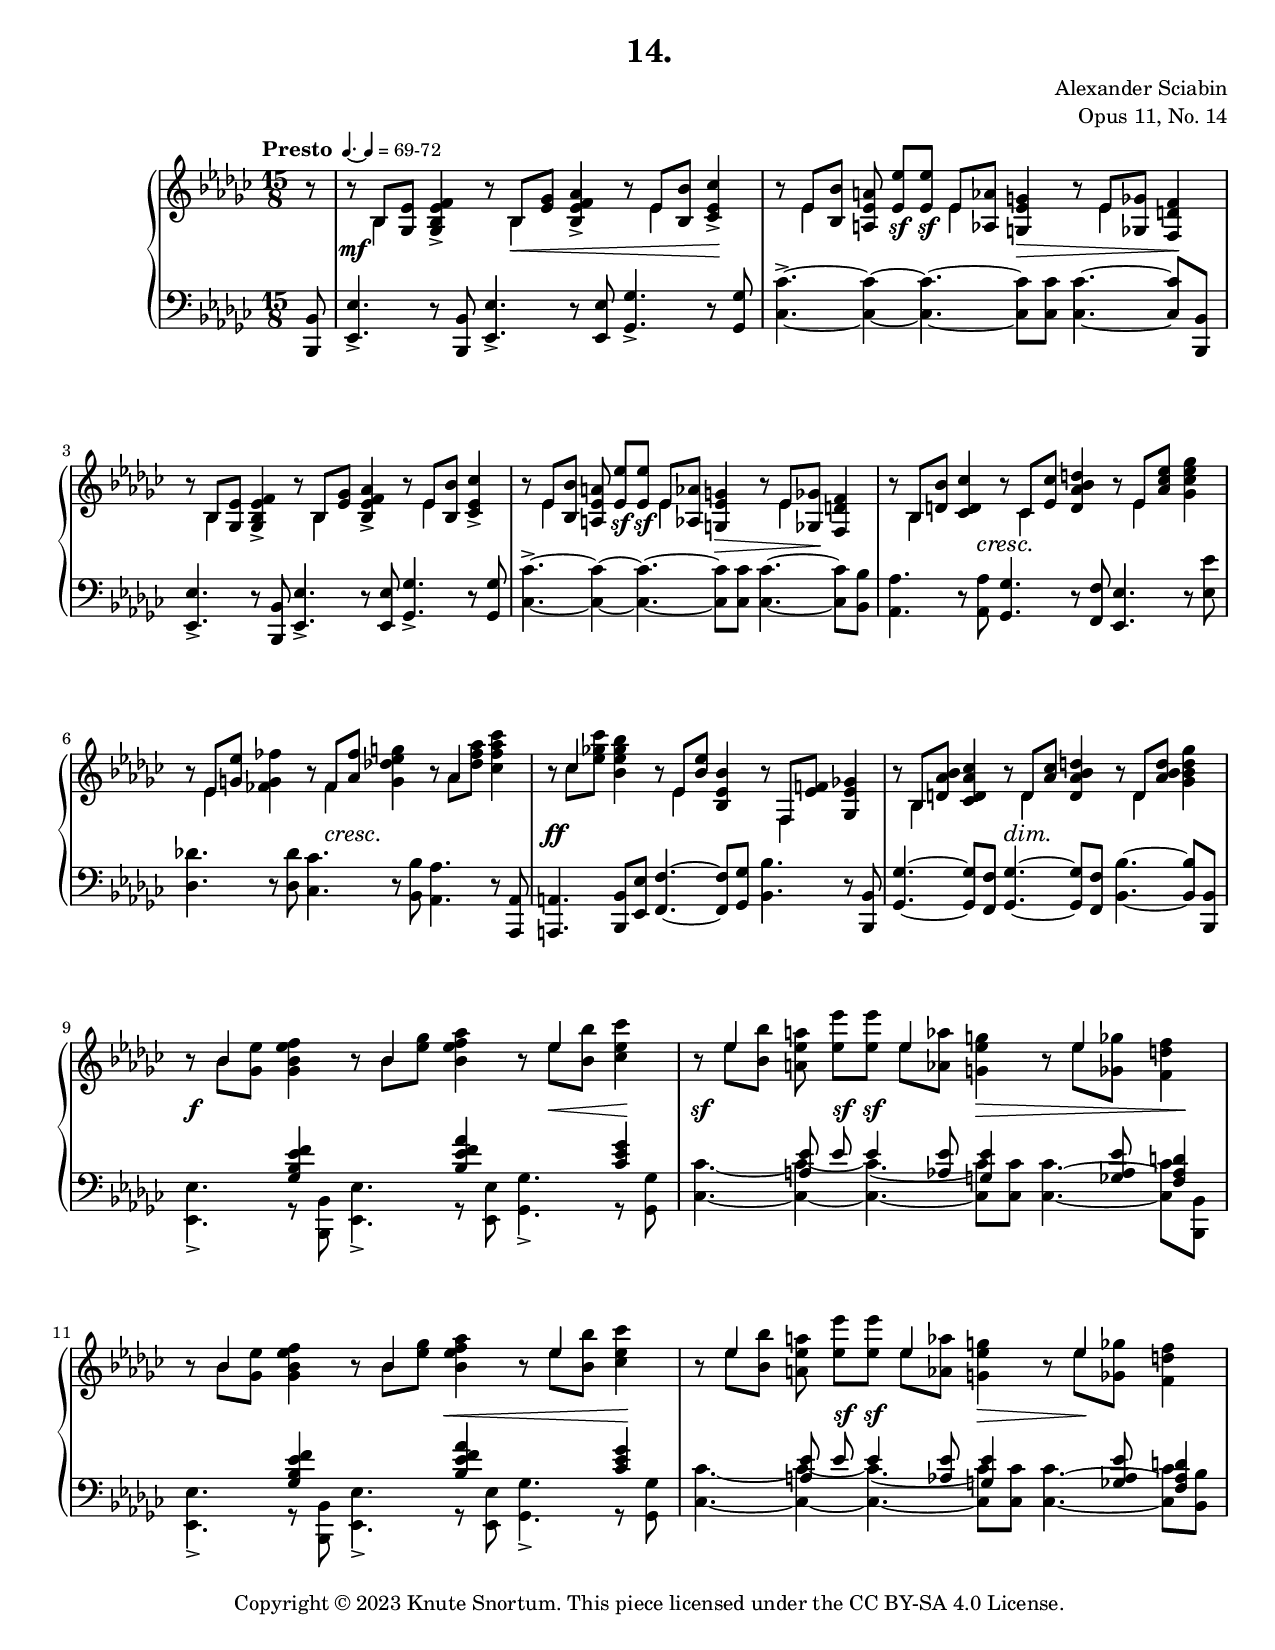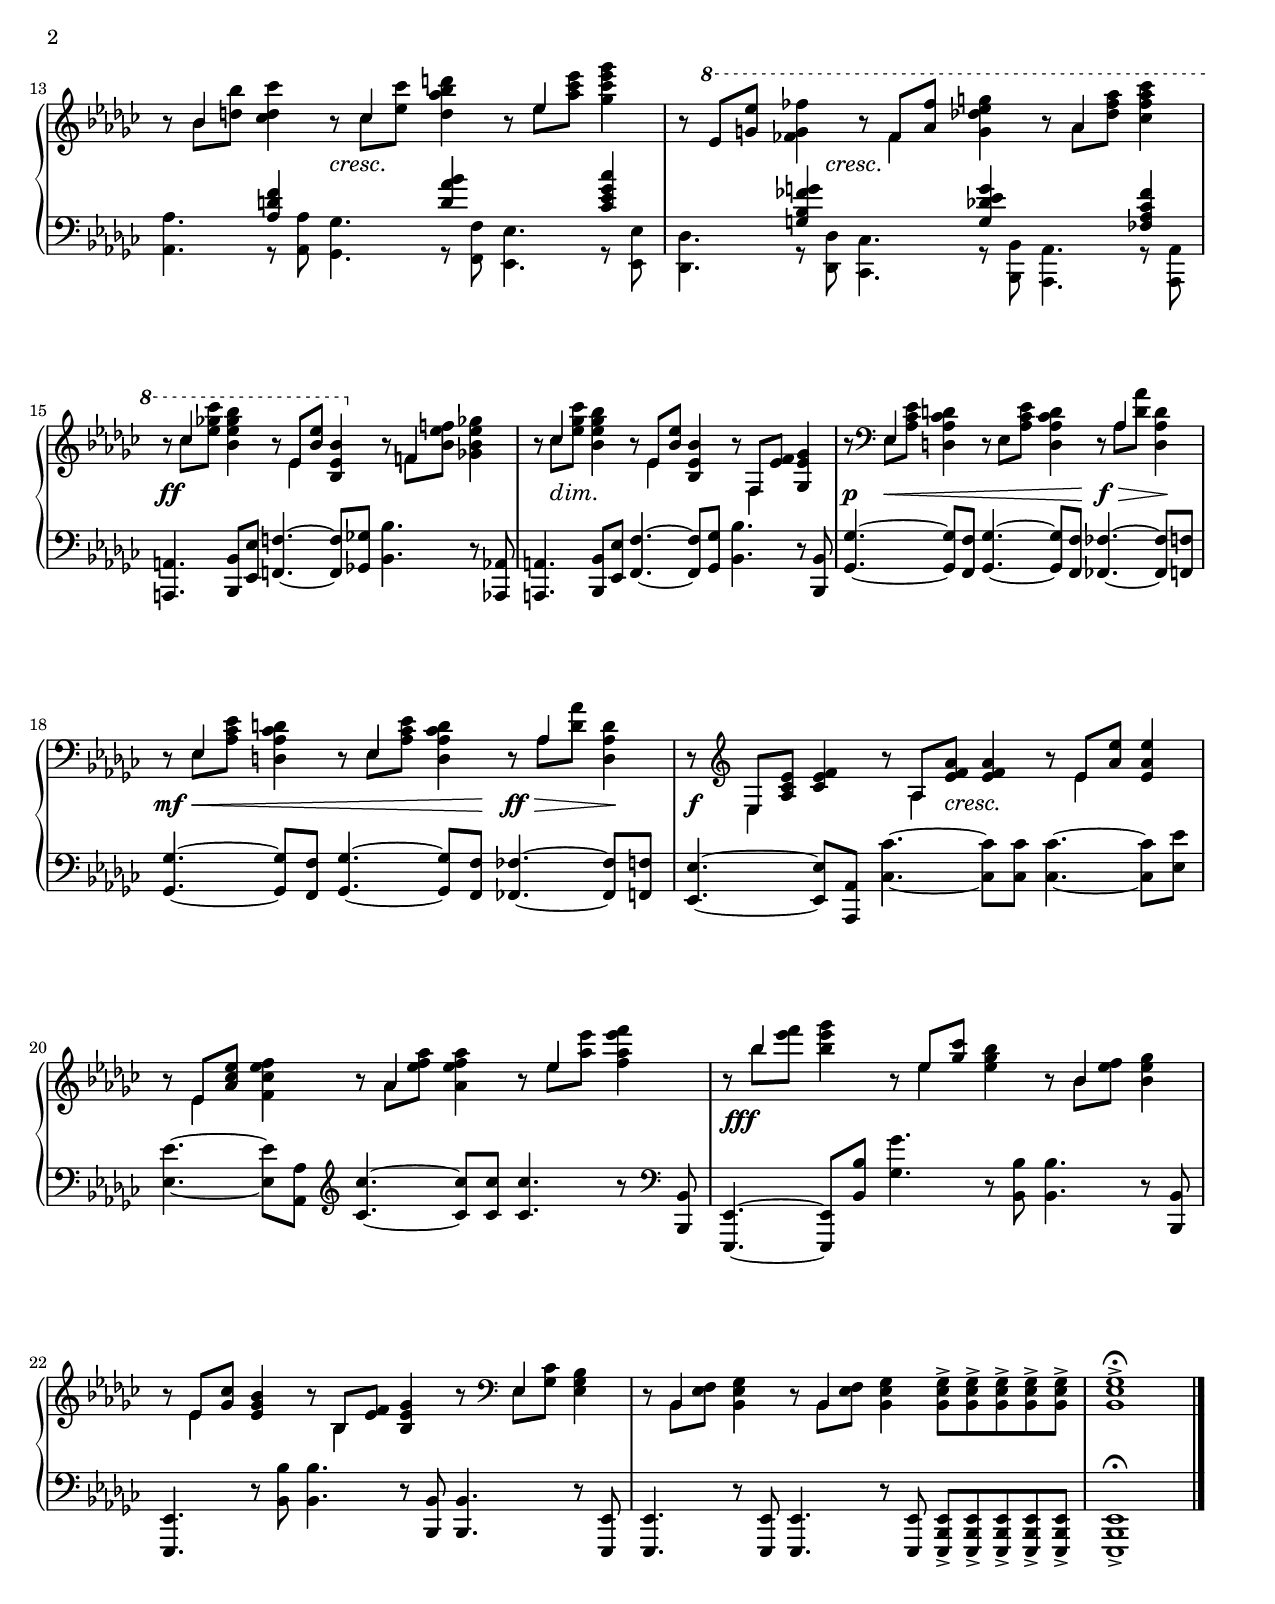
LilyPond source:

\version "2.24.0"

\include "includes/header-paper.ily"
%...+....1....+....2....+....3....+....4....+....5....+....6....+....7....+....

\version "2.24.0"
\language "english"

\include "global-variables.ily"

%%% Positions and shapes %%%

moveAccidentalA = \tweak Accidental.X-offset 1 \etc
moveAccidentalB = \tweak Accidental.X-offset -2 \etc

moveTieA = 
  \once \override TieColumn.tie-configuration = #'((5.5 . -1) (-2.0 . -1))
moveTieB = 
  \once \override TieColumn.tie-configuration = #'((3.5 . -1) (-2.0 . -1))
moveTieC = 
  \once \override TieColumn.tie-configuration = #'((5.0 . 1) (-2.0 . -1))

%% Music %%%

tempoMarkup = 
\markup {
  "Presto"
  \hspace #0.4 \teeny
  \rhythm {
    \override Score.SpacingSpanner.spacing-increment = 0.5
    4.~ 4 
  }
  \small \normal-text "= 69-72"
}

global = {
  \time 3,2,3,2,3,2 15/8
  \key ef \minor
  \accidentalStyle piano
}

rightHandUpper = \relative {
  \set Score.tempoHideNote = ##t
  \tempo \tempoMarkup $#{ 8*5 #} = 69 % 4. + 4 = 69
  \partial 8 r8 
  r8 bf <gf ef'> <gf bf ef f>4->  r8 bf <ef gf> <bf ef f af>4->  
    r8 ef <bf bf'> <cf ef cf'>4-> |
  r8 ef <bf bf'> <a ef' a> <ef' ef'>[\sf  q]\sf ef <af, af'> <g ef' g>4 
    r8 ef' <gf, gf'> <f d' f>4 |
  r8 bf <gf ef'> <gf bf ef f>4->  r8 bf <ef gf> <bf ef f af>4->  
    r8 ef <bf bf'> <cf ef cf'>4-> |
  r8 ef <bf bf'> <a ef' a> <ef' ef'>[\sf  q]\sf ef <af, af'> <g ef' g>4 
    r8 ef' <gf, gf'> <f d' f>4 |
  r8 bf <d bf'> <cf d cf'>4  r8 cf <ef cf'> <d af' bf d>4
    r8 ef <af cf ef> <gf cf ef gf>4 |
  r8 ef <g ef'> <ff g \moveAccidentalA ff'>4  r8 \voiceOne ff <af ff'> 
    \oneVoice <g df' ef g>4  r8 af <df ff af> <cf ff af cf>4 |
  r8 cf <ef gf cf> <bf ef gf bf>4  r8 ef, <bf' ef> <bf, ef bf'>4
    r8 f <ef' f> <gf, ef' gf>4 |
  r8 bf <d af' bf> <cf d af' cf>4  r8 d <af' cf> <d, af' bf d>4
    r8 d <af' bf d> <gf bf d gf>4 |
  
  \barNumberCheck 9
  r8 bf <gf ef'> <gf bf ef f>4  r8 bf <ef gf> <bf ef f af>4
    r8 ef <bf bf'> <cf ef cf'>4 |
  r8 ef <bf bf'> <a ef' a> <ef' ef'>[  q] ef <af, af'> <g ef' g>4
    r8 ef' <gf, gf'> <f d' f>4 |
  r8 bf <gf ef'> <gf bf ef f>4  r8 bf <ef gf> <bf ef f af>4
    r8 ef <bf bf'> <cf ef cf'>4 |
  r8 ef <bf bf'> <a ef' a> <ef' ef'>[  q] ef <af, af'> <g ef' g>4
    r8 ef' <gf, gf'> <f d' f>4 |
  r8 bf <d bf'> <cf d cf'>4  r8 cf <ef cf'> <d af' bf \moveAccidentalB d>4
    r8 ef <af cf ef> <gf cf ef gf>4 |
  r8 \ottava 1 ef <g ef'> <ff g \moveAccidentalA ff'>4  r8 \voiceOne 
    ff <af ff'> \oneVoice <g df' ef g>4 r8 af <df ff af> <cf ff af cf>4 |
  r8 cf <ef gf cf> <bf ef gf bf>4  r8 ef, <bf' ef> <bf, ef bf'>4
    \ottava 0 r8 f <bf ef f> <gf bf ef gf>4 |
  r8 cf <ef gf cf> <bf ef gf bf>4  r8 ef, <bf' ef> <bf, ef bf'>4
    r8 f <ef' f> <gf, ef' gf>4 |
  
  \barNumberCheck 17
  r8 \clef bass ef <af cf ef> <d, af' cf d>4  r8 ef <af cf ef> <d, af' cf d>4
    r8 af' <d af'> <d, af' d>4 |
  r8 ef <af cf ef> <d, af' cf d>4  r8 ef <af cf ef> <d, af' cf d>4
    r8 af' <d af'> <d, af' d>4 |
  r8 \clef treble ef <af cf ef> <cf ef f>4  r8 af <ef' f af> q4
    r8 ef <af ef'> <ef af ef'>4 |
  r8 ef <af cf ef> <f cf' ef f>4  r8 af <ef' f af> <af, ef' f af>4
    r8 ef' <af ef'> <f af ef' f>4 |
  r8 bf <ef f> <bf ef gf>4  r8 \voiceOne ef, <gf cf> \oneVoice <ef gf bf>4
    r8 bf <ef f> <bf ef gf>4 |
  r8 ef, <gf cf> <ef gf bf>4  r8 bf <ef f> <bf ef gf>4
    r8 \clef bass ef, <gf cf> <ef gf bf>4 |
  r8 bf <ef f> <bf ef gf>4  r8 bf <ef f> <bf ef gf>4  q8[-> q-> q-> q-> q]-> |
  q1->\fermata
  \bar "|."
}

rightHandLower = \relative {
  \voiceTwo
  \partial 8 s8
  s8 bf4 s  s8 bf4 s  s8 ef4 s |
  s8 ef4 s  s8 ef4 s  s8 ef4 s |
  s8 bf4 s  s8 bf4 s  s8 ef4 s |
  s8 ef4 s  s8 ef4 s  s8 ef4 s |
  s8 bf4 s  s8 cf4 s  s8 ef4 s |
  s8 ef4 s  s8 ff4 s  s8 \voiceOne af4 s |
  s8 cf4 s  s8 \voiceTwo ef,4 s  s8 f,4 s |
  s8 bf4 s  s8 d4 s  s8 d4 s |
  
  \barNumberCheck 9
  \voiceOne s8 bf'4 s  s8 bf4 s  s8 ef4 s4 |
  s8 ef4 s  s8 ef4 s  s8 ef4 s |
  s8 bf4 s  s8 bf4 s  s8 ef4 s4 |
  s8 ef4 s  s8 ef4 s  s8 ef4 s |
  s8 bf4 s  s8 cf4 s  s8 ef4 s |
  s4. s4  s8 \voiceTwo ff4 s  s8 \voiceOne af4 s |
  s8 cf4 s  s8 \voiceTwo ef,4 s  s8 \voiceOne f,4 s |
  s8 cf'4 s  s8 \voiceTwo ef,4 s  s8 f,4 s |
  
  \barNumberCheck 17
  s8 \voiceOne ef4 s  s4. s4  s8 af4 s |
  s8 ef4 s  s8 ef4 s  s8 af4 s |
  s8 \voiceTwo ef4 s  s8 af4 s  s8 ef'4 s |
  s8 ef4 s  s8 \voiceOne af4 s  s8 ef'4 s |
  s8 bf'4 s  s8 \voiceTwo ef,4 s  s8 \voiceOne bf4 s |
  s8 \voiceTwo ef,4 s  s8 bf4 s  s8 \voiceOne ef,4 s |
  s8 bf4 s  s8 bf4 s  s4. s4 |
}

rightHand = {
  \global
  <<
    \new Voice \rightHandUpper
    \new Voice \rightHandLower
  >>
}

leftHandUpper = \relative {
  \voiceThree 
  \partial 8 s8
  s1 * 15/8 * 8 |
  
  \barNumberCheck 9
  s4. <gf bf ef f>4  s4. <bf ef f af>4  s4. <cf ef gf>4 |
  s4. <a ef'>8 ef'\noBeam  ef4 <af, ef'>8 <g ef'>4
    s4 <gf af ef'>8 <f af d>4 |
  s4. <gf bf ef f>4  s4. <bf ef f af>4  s4. <cf ef gf>4 |
  s4. <a ef'>8 ef'\noBeam  ef4 <af, ef'>8 <g ef'>4
    s4 <gf af ef'>8 <f af d>4 |
  s4. <af d f>4  s4. <d af' bf>4  s4. <cf ef gf cf>4 |
  s4. <g bf ff' g>4  s4. <g df' ef g>4  s4. <ff af cf ff>4 |
}

leftHandLower = \relative {
  \partial 8 <bf,, bf'>8 
  <ef ef'>4.-> r8 <bf bf'>  <ef ef'>4.-> r8 <ef ef'>  
    <gf gf'>4.-> r8 <gf gf'> |
  <cf cf'>4.->~ q4~  q4.~ q8 q q4.~ q8 <bf, bf'> |
  <ef ef'>4.-> r8 <bf bf'>  <ef ef'>4.-> r8 <ef ef'>  
    <gf gf'>4.-> r8 <gf gf'> |
  <cf cf'>4.->~ q4~  q4.~ q8 q q4.~ q8 <bf bf'> |
  <af af'>4. r8 q  <gf gf'>4. r8 <f f'>  <ef ef'>4. r8 <ef' ef'> |
  <df df'>4. r8 q  <cf cf'>4. r8 <bf bf'>  <af af'>4. r8 <af, af'> |
  <a a'>4. <bf bf'>8 <ef ef'>  <f f'>4.~ q8 <gf gf'>  <bf bf'>4. r8 <bf, bf'> |
  <gf' gf'>4.~ q8 <f f'>  <gf gf'>4.~ q8 <f f'>  <bf bf'>4.~ q8 <bf, bf'> |
  
  \barNumberCheck 9
  \voiceFour <ef ef'>4.-> r8 <bf bf'>  <ef ef'>4.-> r8 q  <gf gf'>4.-> r8 q |
  <cf cf'>4.~ q4~ \moveTieA q4.~ \moveTieB q8 q q4.~ \moveTieC q8 <bf, bf'> |
  <ef ef'>4.-> r8 <bf bf'>  <ef ef'>4.-> r8 q  <gf gf'>4.-> r8 q |
  <cf cf'>4.~ q4~ \moveTieA q4.~ \moveTieB q8 q q4.~ \moveTieC q8 <bf bf'> |
  <af af'>4. r8 q  <gf gf'>4. r8 <f f'>  <ef ef'>4. r8 q |
  <df df'>4. r8 q  <cf cf'>4. r8 <bf bf'>  <af af'>4. r8 q |
  \oneVoice <a a'>4. <bf bf'>8 <ef ef'>  <f! f'>4.~ q8 <gf! gf'>  
    <bf bf'>4. r8 <af, af'> |
  <a a'>4. <bf bf'>8 <ef ef'>  <f f'>4.~ q8 <gf gf'>  <bf bf'>4. r8 <bf, bf'> |
  
  \barNumberCheck 17
  <gf' gf'>4.~ q8 <f f'>  <gf gf'>4.~ q8 <f f'>  <ff ff'>4.~ q8 <f f'> |
  <gf gf'>4.~ q8 <f f'>  <gf gf'>4.~ q8 <f f'>  <ff ff'>4.~ q8 <f f'> |
  <ef ef'>4.~ q8 <af, af'>  <cf' cf'>4.~ q8 q  q4.~ q8 <ef ef'> |
  <ef ef'>4.~ q8 <af, af'>  \clef treble <cf' cf'>4.~ q8 q  
    q4. r8 \clef bass <bf,, bf'> |
  <ef, ef'>4.~ q8 <bf'' bf'>  <gf' gf'>4. r8 <bf, bf'>  q4. r8 <bf, bf'> |
  <ef, ef'>4. r8 <bf'' bf'>  q4. r8 <bf, bf'>  q4. r8 <ef, ef'> |
  q4. r8 q  q4. r8 q  <ef bf' ef>[-> q-> q-> q-> q]-> |
  q1->\fermata 
}

leftHand = {
  \global
  \clef bass
  <<
    \new Voice \leftHandUpper
    \new Voice \leftHandLower
  >>
}

dynamics = {
  \override DynamicTextSpanner.style = #'none
  \partial 8 s8
  s4.\mf s4  s8 s4\< s  s4. s8\! s |
  s4. s4  s4. s4\>  s4. s4\! |
  s1 * 15/8 |
  s4. s4  s4. s4\> s4 s8\! s4 |
  s4. s8 s\cresc  s4. s4  s4. s4 |
  s4. s4  s8 s4\cresc s  s4. s4 |
  s1 * 15/8\ff |
  s4. s4  s4.\dim s4  s4. s4 |
  
  \barNumberCheck 9
  s4.\f s4  s4. s4  s8 s\< s s4\! |
  s4.\sf s8 s\sf  s4.\sf s4\>  s4. s4\! |
  s4. s4  s4. s4\<  s4. s4\! |
  s4. s8 s\sf  s4.\sf s4\>  s8 s\! s s4 |
  s4. s4  s4.\cresc s4  s4. s4 |
  s4. s8 s\cresc  s4. s4  s4. s4 |
  s1 * 15/8\ff |
  s8 s4\dim s  s4. s4  s4. s4 |
  
  \barNumberCheck 17
  s8\p s4\< s  s4. s8 s\!  s4.\f\> s4\! | 
  s4.\mf\< s4  s4. s8 s\!  s4.\ff\> s4\! |
  s4.\f s4  s s8\cresc s4  s4. s4 |
  s1 * 15/8 |
  s1 * 15/8-\tweak X-offset 0 \fff |
}

forceBreaks = {
  \partial 8 s8 
  s1 * 15/8 | s1 * 15/8 \break
  s1 * 15/8 * 2 | s1 * 15/8 \break
  s1 * 15/8 * 2 | s1 * 15/8 \break
  s1 * 15/8 | s1 * 15/8 \break
  s1 * 15/8 | s1 * 15/8 \pageBreak
  
  s1 * 15/8 | s1 * 15/8 \break
  s1 * 15/8 * 2 | s1 * 15/8 \break
  s1 * 15/8 | s1 * 15/8 \break
  s1 * 15/8 | s1 * 15/8 \break
}

preludeFourteenNotes =
\score {
  \header {
    title = "14."
    composer = "Alexander Sciabin"
    opus = "Opus 11, No. 14"
  }
  \keepWithTag layout  
  \new PianoStaff <<
    \new Staff = "upper" \rightHand
    \new Dynamics \dynamics
    \new Staff = "lower" \leftHand
    \new Devnull \forceBreaks
  >>
  \layout {}
}

\include "articulate.ly"

preludeFourteenMidi =
\book {
  \bookOutputName "prelude-op11-no14"
  \score {
    \keepWithTag midi
    \articulate <<
      \new Staff = "upper" << \rightHand \dynamics >>
      \new Staff = "lower" << \leftHand \dynamics >>
    >>
    \midi {}
  }
}


\preludeFourteenNotes
\preludeFourteenMidi
